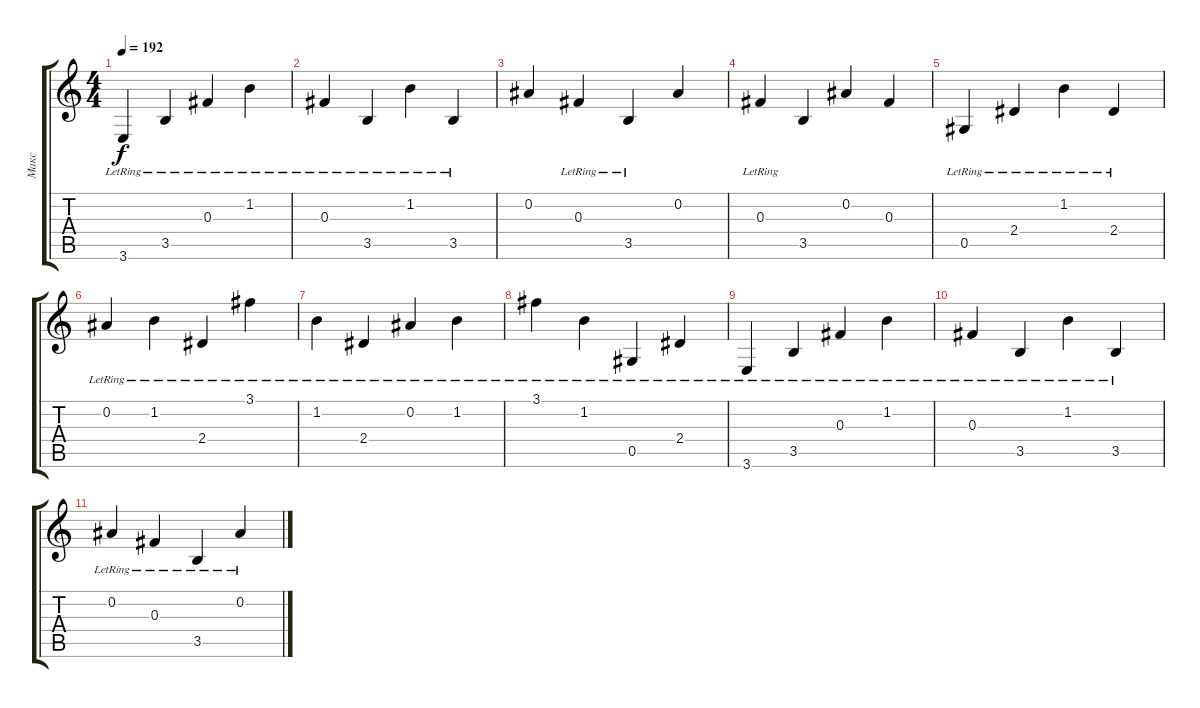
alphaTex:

\track ("Макс" "Макс") {instrument acousticguitarsteel}
\staff {score tabs}
\tuning (Eb4 Bb3 Gb3 Db3 Ab2 Db2) {hide}
\ts (4 4)
\tempo 192
\clef g2
\ks c
3.6{lr}.4{dy f} 3.5{lr}.4 0.3{lr}.4 1.2{lr}.4 |
0.3{lr}.4 3.5{lr}.4 1.2{lr}.4 3.5{lr}.4 |
0.2.4 0.3{lr}.4 3.5{lr}.4 0.2.4 |
0.3{lr}.4 3.5.4 0.2.4 0.3.4 |
0.5{lr}.4 2.4{lr}.4 1.2{lr}.4 2.4{lr}.4 |
0.2{lr}.4 1.2{lr}.4 2.4{lr}.4 3.1{lr}.4 |
1.2{lr}.4 2.4{lr}.4 0.2{lr}.4 1.2{lr}.4 |
3.1{lr}.4 1.2{lr}.4 0.5{lr}.4 2.4{lr}.4 |
3.6{lr}.4 3.5{lr}.4 0.3{lr}.4 1.2{lr}.4 |
0.3{lr}.4 3.5{lr}.4 1.2{lr}.4 3.5{lr}.4 |
0.2{lr}.4 0.3{lr}.4 3.5{lr}.4 0.2{lr}.4
